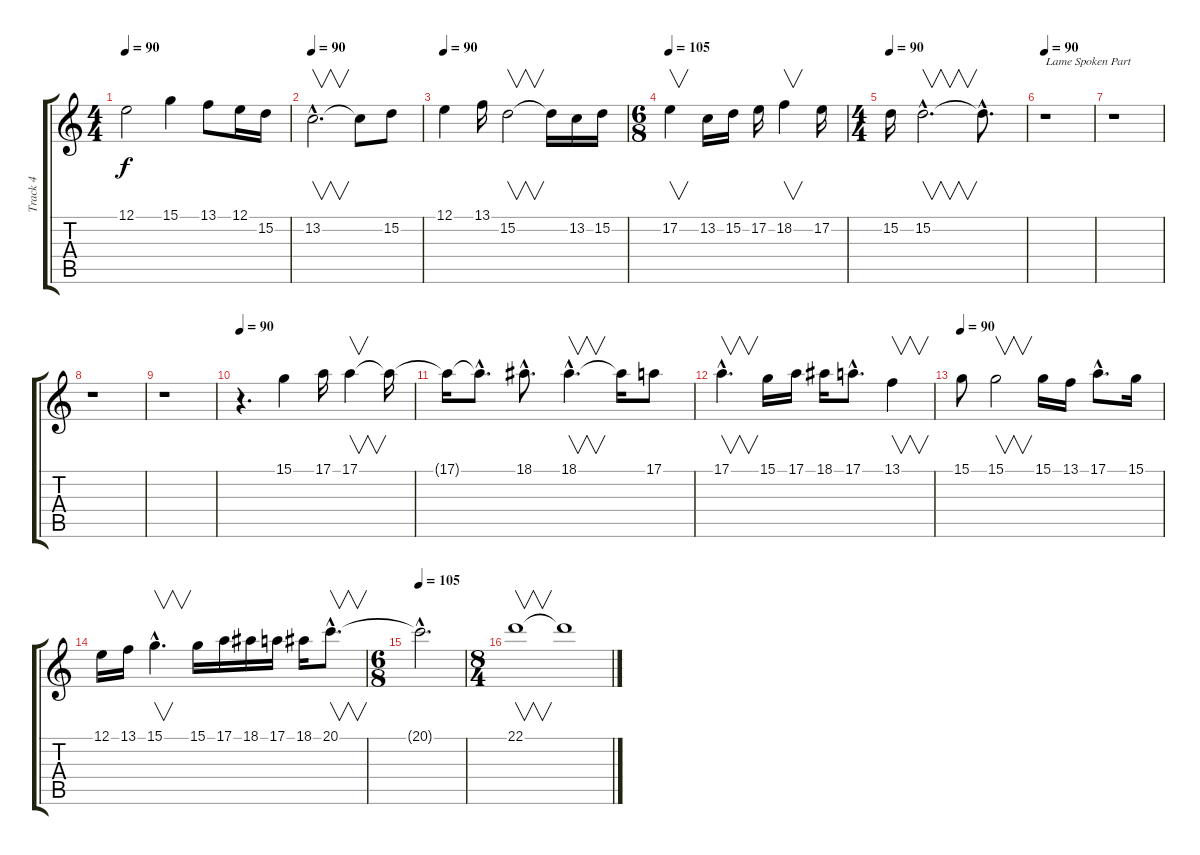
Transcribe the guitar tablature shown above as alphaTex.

\track ("Track 4" "Track 4") {instrument cello}
\staff {score tabs}
\tuning (E4 B3 G3 D3 A2 E2) {hide}
\ts (4 4)
\tempo 90
\clef g2
\ks c
12.1{t}.2{dy f} 15.1.4 13.1.8 12.1.16 15.2.16 |
\tempo 90
13.2{hac}.2{v d} 13.2{t}.8 15.2.8 |
\tempo 90
12.1.4 13.1.16 15.2.2{v} 15.2{t}.16 13.2.16 15.2.16 |
\ts (6 8)
\tempo 105
17.2.4{v} 13.2.16 15.2.16 17.2.16 18.2.4{v} 17.2.16 |
\ts (4 4)
\tempo 90
15.2.16 15.2{hac}.2{v d} 15.2{hac t}.8{d} |
\tempo 90
r.1{txt "Lame Spoken Part"} |
r.1 |
r.1 |
r.1 |
\tempo 90
r.4{d} 15.1.4 17.1.16 17.1.4{v} 17.1{t}.16 |
17.1{t}.16 17.1{hac t}.8{d} 18.1{hac}.8{d} 18.1{hac}.4{v d} 18.1{t}.16 17.1.8 |
17.1{hac}.4{v d} 15.1.16 17.1.16 18.1.16 17.1{hac}.8{d} 13.1.4{v} |
\tempo 90
15.1.8 15.1.2{v} 15.1.16 13.1.16 17.1{hac}.8{d} 15.1.16 |
12.1.16 13.1.16 15.1{hac}.4{v d} 15.1.16 17.1.16 18.1.16 17.1.16 18.1.16 20.1{hac}.8{v d} |
\ts (6 8)
\tempo 105
20.1{hac t}.2{d} |
\ts (8 4)
22.1.1{v} 22.1{t}.1
